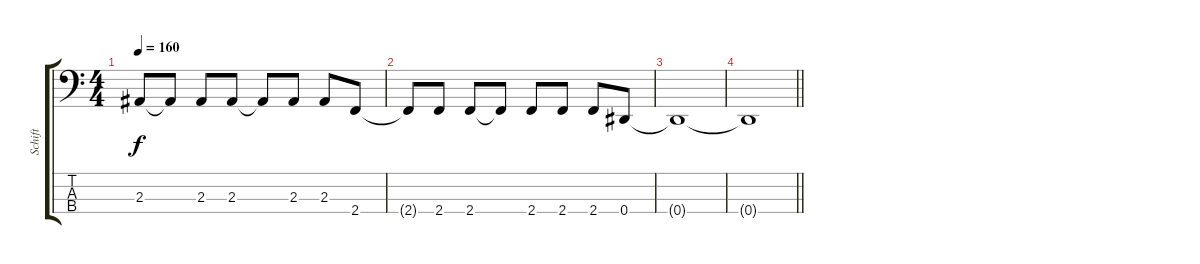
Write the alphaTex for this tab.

\track ("Schift" "Schift") {instrument electricbasspick}
\staff {score tabs}
\tuning (Gb2 Db2 Ab1 Eb1) {hide}
\ts (4 4)
\tempo 160
\clef f4
\ks c
2.3.8{dy f} 2.3{t}.8 2.3.8 2.3.8 2.3{t}.8 2.3.8 2.3.8 2.4.8 |
2.4{t}.8 2.4.8 2.4.8 2.4{t}.8 2.4.8 2.4.8 2.4.8 0.4.8 |
0.4{t}.1 |
\barLineRight lightlight
0.4{t}.1
